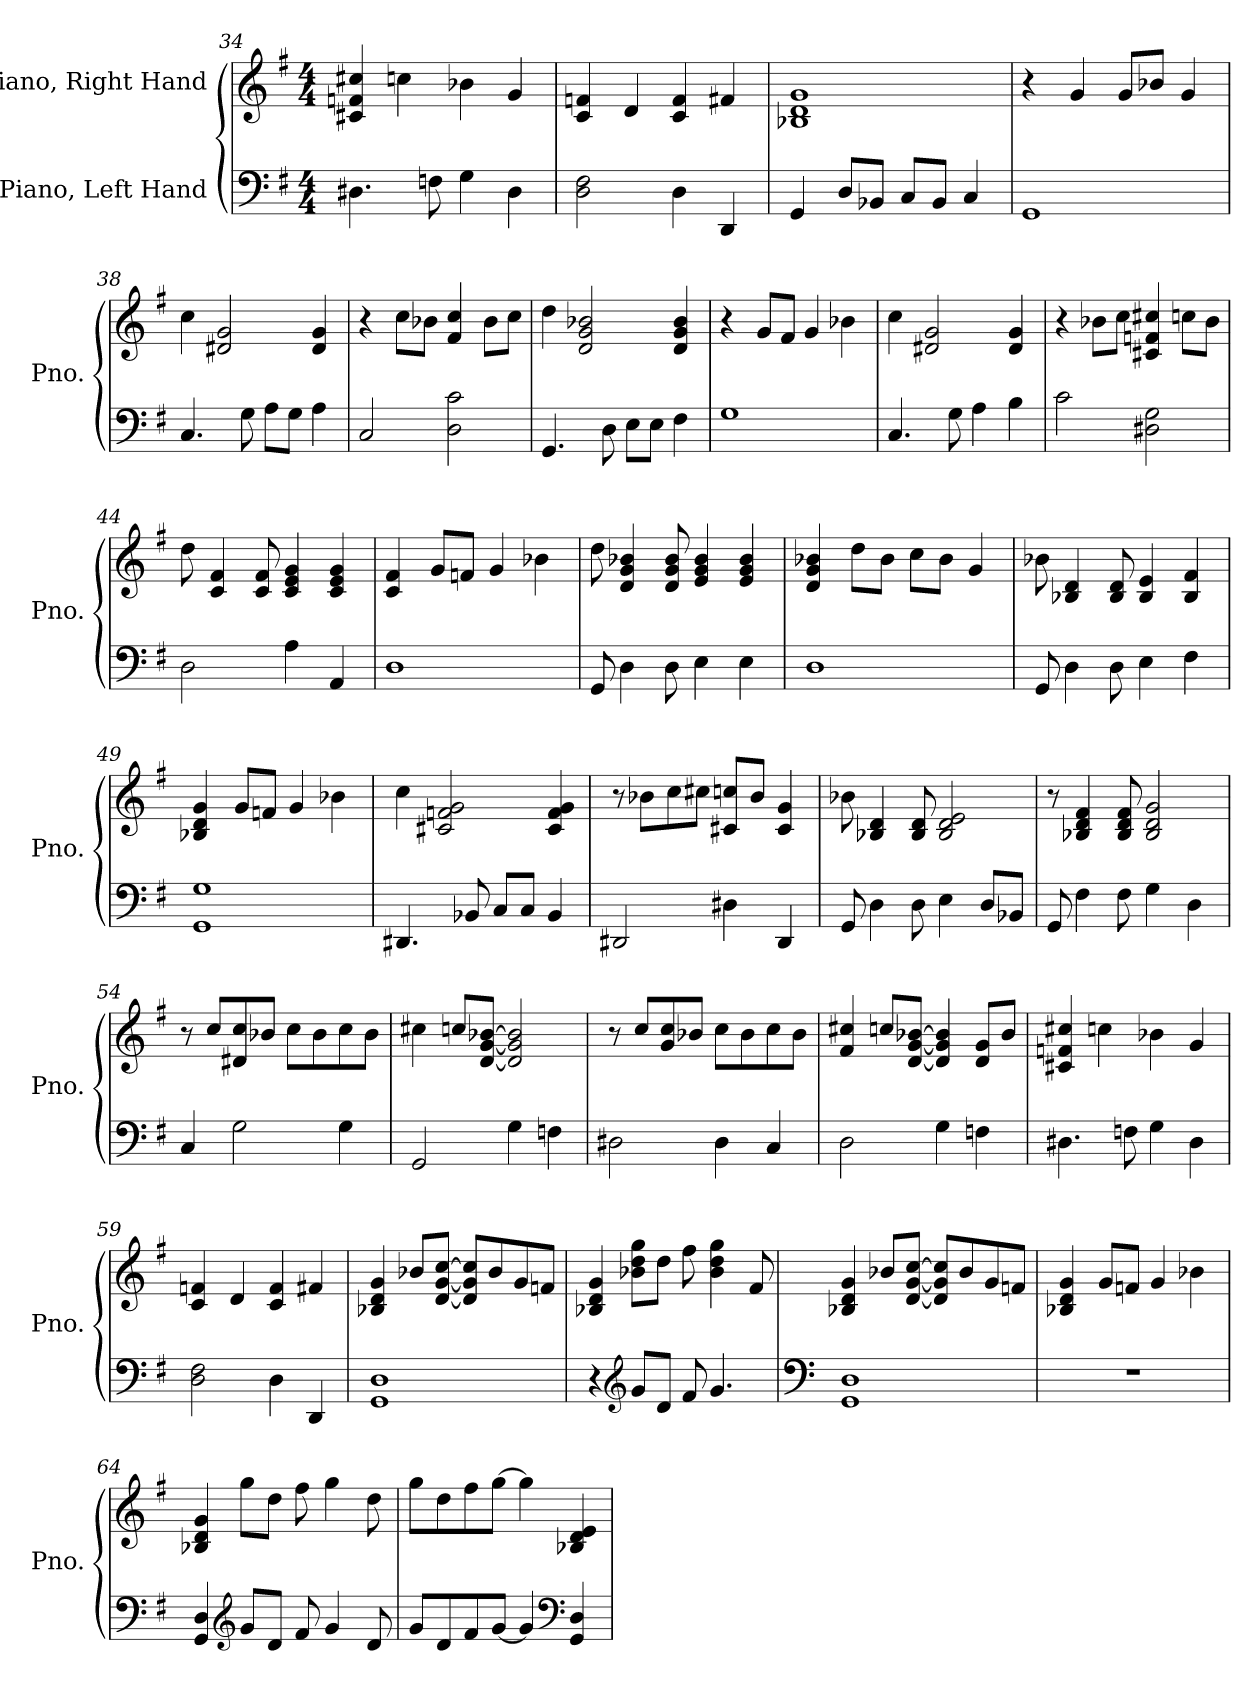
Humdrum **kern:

**kern	**kern
*part2	*part1
*staff2	*staff1
*I"Piano, Left Hand	*I"Piano, Right Hand
*I'Pno.	*I'Pno.
*clefF4	*clefG2
*k[f#]	*k[f#]
*M4/4	*M4/4
=34	=34
4.D#X\	4c#X/ 4fn/ 4cc#X/
.	4ccn\
8Fn\	.
4G\	4b-X\
4D#\	4g/
=35	=35
2D\ 2F#\	4c/ 4fn/
.	4d/
4D\	4c/ 4f/
4DD/	4f#X/
=36	=36
4GG/	1B-X 1d 1g
8D/L	.
8BB-X/J	.
8C/L	.
8BB-/J	.
4C/	.
=37	=37
1GG	4r
.	4g/
.	8g/L
.	8b-X/J
.	4g/
=38	=38
4.C/	4cc\
.	2d#X/ 2g/
8G\	.
8A\L	.
8G\J	.
4A\	4d#/ 4g/
!!LO:LB:g=z
=39	=39
2C/	4r
.	8cc\L
.	8b-X\J
2D\ 2c\	4f#/ 4cc/
.	8b-\L
.	8cc\J
=40	=40
4.GG/	4dd\
.	2d/ 2g/ 2b-X/
8D\	.
8E\L	.
8E\J	.
4F#\	4d/ 4g/ 4b-/
=41	=41
1G	4r
.	8g/L
.	8f#/J
.	4g/
.	4b-X\
=42	=42
4.C/	4cc\
.	2d#X/ 2g/
8G\	.
4A\	.
4B\	4d#/ 4g/
=43	=43
2c\	4r
.	8b-X\L
.	8cc\J
2D#X\ 2G\	4c#X/ 4fn/ 4cc#X/
.	8ccn\L
.	8b-\J
=44	=44
2D\	8dd\
.	4c/ 4f#/
.	8c/ 8f#/
4A\	4c/ 4e/ 4g/
4AA/	4c/ 4e/ 4g/
!!LO:LB:g=z
=45	=45
1D	4c/ 4f#/
.	8g/L
.	8fn/J
.	4g/
.	4b-X\
=46	=46
8GG/	8dd\
4D\	4d/ 4g/ 4b-X/
8D\	8d/ 8g/ 8b-/
4E\	4e/ 4g/ 4b-/
4E\	4e/ 4g/ 4b-/
=47	=47
1D	4d/ 4g/ 4b-X/
.	8dd\L
.	8b-\J
.	8cc\L
.	8b-\J
.	4g/
=48	=48
8GG/	8b-X\
4D\	4B-X/ 4d/
8D\	8B-/ 8d/
4E\	4B-/ 4e/
4F#\	4B-/ 4f#/
=49	=49
1GG 1G	4B-X/ 4d/ 4g/
.	8g/L
.	8fn/J
.	4g/
.	4b-X\
!!LO:LB:g=z
=50	=50
4.DD#X/	4cc\
.	2c#X/ 2fn/ 2g/
8BB-X/	.
8C/L	.
8C/J	.
4BB-/	4c#/ 4f/ 4g/
=51	=51
2DD#X/	8r
.	8b-X\L
.	8cc\
.	8cc#X\J
4D#X\	8c#X/ 8ccn/L
.	8b-/J
4DD#/	4c#/ 4g/
=52	=52
8GG/	8b-X\
4D\	4B-X/ 4d/
8D\	8B-/ 8d/
4E\	2B-/ 2d/ 2e/
8D/L	.
8BB-X/J	.
=53	=53
8GG/	8r
4F#\	4B-X/ 4d/ 4f#/
8F#\	8B-/ 8d/ 8f#/
4G\	2B-/ 2d/ 2g/
4D\	.
!!LO:LB:g=z
=54	=54
4C/	8r
.	8cc/L
2G\	8d#X/ 8cc/
.	8b-X/J
.	8cc\L
.	8b-\
4G\	8cc\
.	8b-\J
=55	=55
2GG/	4cc#X\
.	8ccn/L
.	[8d/ [8g/ [8b-X/J
4G\	2d/] 2g/] 2b-/]
4Fn\	.
=56	=56
2D#X\	8r
.	8cc/L
.	8g/ 8cc/
.	8b-X/J
4D#\	8cc\L
.	8b-\
4C/	8cc\
.	8b-\J
=57	=57
2D\	4f#/ 4cc#X/
.	8ccn/L
.	[8d/ [8g/ [8b-X/J
4G\	4d/] 4g/] 4b-/]
4Fn\	8d/ 8g/L
.	8b-/J
=58	=58
4.D#X\	4c#X/ 4fn/ 4cc#X/
.	4ccn\
8Fn\	.
4G\	4b-X\
4D#\	4g/
!!LO:PB:g=z
=59	=59
2D\ 2F#\	4c/ 4fn/
.	4d/
4D\	4c/ 4f/
4DD/	4f#X/
=60	=60
1GG 1D	4B-X/ 4d/ 4g/
.	8b-X/L
.	[8d/ [8g/ [8cc/J
.	8d/] 8g/] 8cc/]L
.	8b-/
.	8g/
.	8fn/J
=61	=61
4r	4B-X/ 4d/ 4g/
*clefG2	*
8g/L	8b-X\ 8dd\ 8gg\L
8d/J	8dd\J
8f#/	8ff#\
4.g/	4b-\ 4dd\ 4gg\
.	8f#/
=62	=62
*clefF4	*
1GG 1D	4B-X/ 4d/ 4g/
.	8b-X/L
.	[8d/ [8g/ [8cc/J
.	8d/] 8g/] 8cc/]L
.	8b-/
.	8g/
.	8fn/J
=63	=63
1r	4B-X/ 4d/ 4g/
.	8g/L
.	8fn/J
.	4g/
.	4b-X\
!!LO:LB:g=z
=64	=64
4GG/ 4D/	4B-X/ 4d/ 4g/
*clefG2	*
8g/L	8gg\L
8d/J	8dd\J
8f#/	8ff#\
4g/	4gg\
8d/	8dd\
=65	=65
8g/L	8gg\L
8d/	8dd\
8f#/	8ff#\
[8g/J	[8gg\J
4g/]	4gg\]
*clefF4	*
4GG/ 4D/	4B-X/ 4d/ 4e/
=	=
*-	*-
